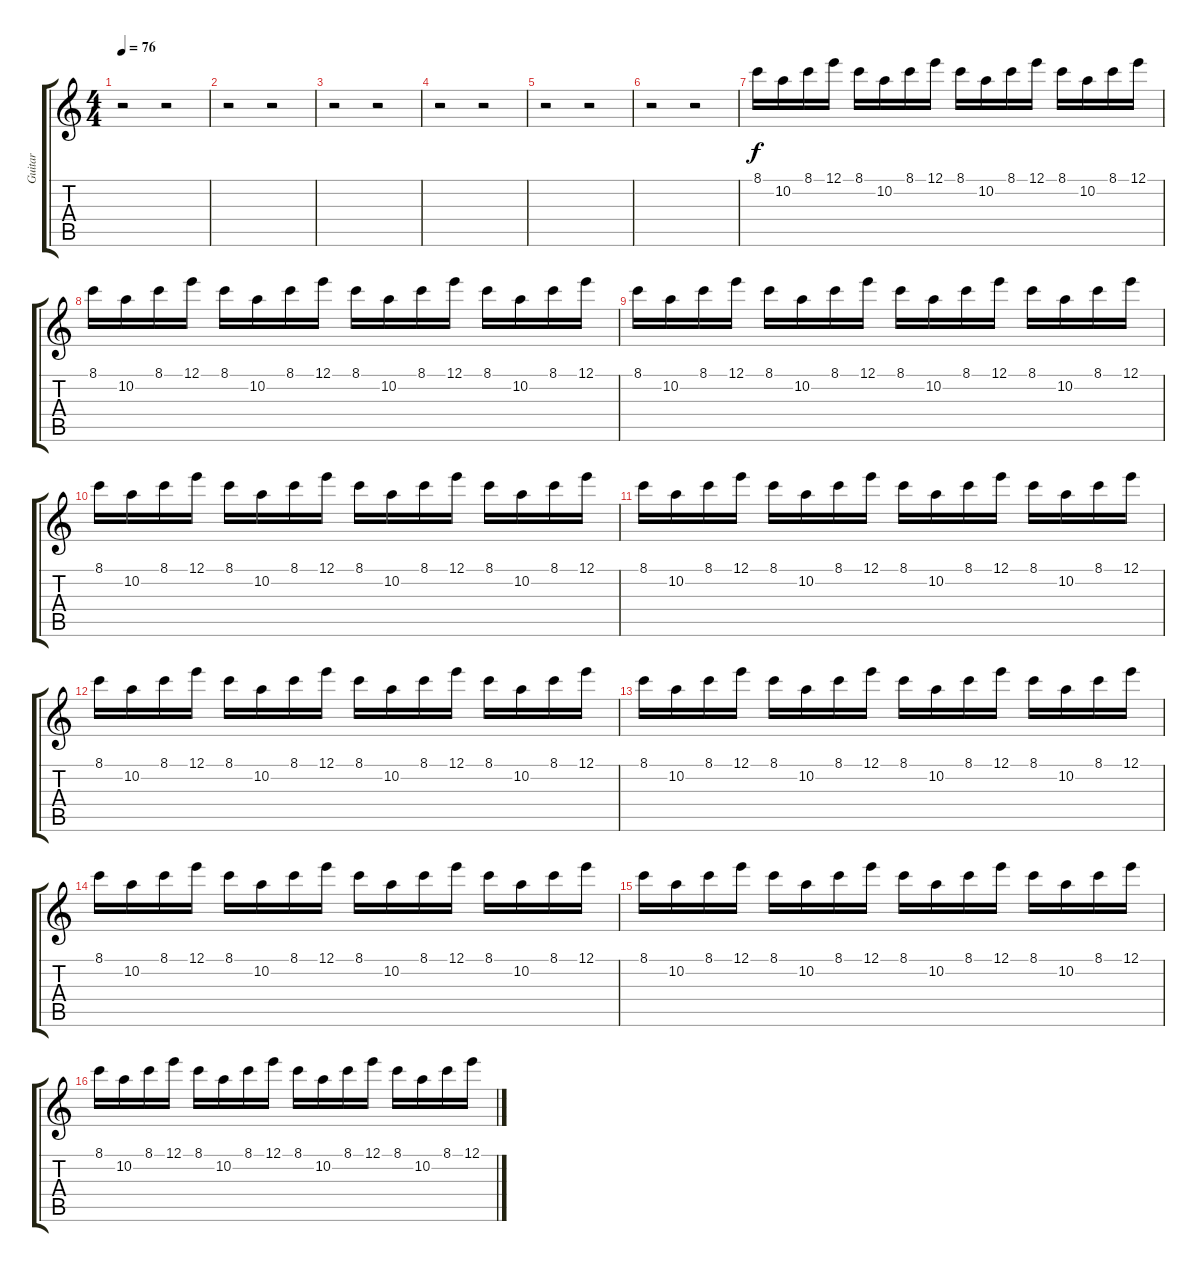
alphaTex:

\track ("Guitar" "Guitar") {instrument acousticguitarnylon}
\staff {score tabs}
\tuning (E4 B3 G3 D3 A2 E2) {hide}
\ts (4 4)
\tempo 76
\clef g2
\ks c
r.2{dy f instrument acousticguitarnylon} r.2 |
r.2 r.2 |
r.2 r.2 |
r.2 r.2 |
r.2 r.2 |
r.2 r.2 |
8.1.16 10.2.16 8.1.16 12.1.16 8.1.16 10.2.16 8.1.16 12.1.16 8.1.16 10.2.16 8.1.16 12.1.16 8.1.16 10.2.16 8.1.16 12.1.16 |
8.1.16 10.2.16 8.1.16 12.1.16 8.1.16 10.2.16 8.1.16 12.1.16 8.1.16 10.2.16 8.1.16 12.1.16 8.1.16 10.2.16 8.1.16 12.1.16 |
8.1.16 10.2.16 8.1.16 12.1.16 8.1.16 10.2.16 8.1.16 12.1.16 8.1.16 10.2.16 8.1.16 12.1.16 8.1.16 10.2.16 8.1.16 12.1.16 |
8.1.16 10.2.16 8.1.16 12.1.16 8.1.16 10.2.16 8.1.16 12.1.16 8.1.16 10.2.16 8.1.16 12.1.16 8.1.16 10.2.16 8.1.16 12.1.16 |
8.1.16 10.2.16 8.1.16 12.1.16 8.1.16 10.2.16 8.1.16 12.1.16 8.1.16 10.2.16 8.1.16 12.1.16 8.1.16 10.2.16 8.1.16 12.1.16 |
8.1.16 10.2.16 8.1.16 12.1.16 8.1.16 10.2.16 8.1.16 12.1.16 8.1.16 10.2.16 8.1.16 12.1.16 8.1.16 10.2.16 8.1.16 12.1.16 |
8.1.16 10.2.16 8.1.16 12.1.16 8.1.16 10.2.16 8.1.16 12.1.16 8.1.16 10.2.16 8.1.16 12.1.16 8.1.16 10.2.16 8.1.16 12.1.16 |
8.1.16 10.2.16 8.1.16 12.1.16 8.1.16 10.2.16 8.1.16 12.1.16 8.1.16 10.2.16 8.1.16 12.1.16 8.1.16 10.2.16 8.1.16 12.1.16 |
8.1.16 10.2.16 8.1.16 12.1.16 8.1.16 10.2.16 8.1.16 12.1.16 8.1.16 10.2.16 8.1.16 12.1.16 8.1.16 10.2.16 8.1.16 12.1.16 |
8.1.16 10.2.16 8.1.16 12.1.16 8.1.16 10.2.16 8.1.16 12.1.16 8.1.16 10.2.16 8.1.16 12.1.16 8.1.16 10.2.16 8.1.16 12.1.16
